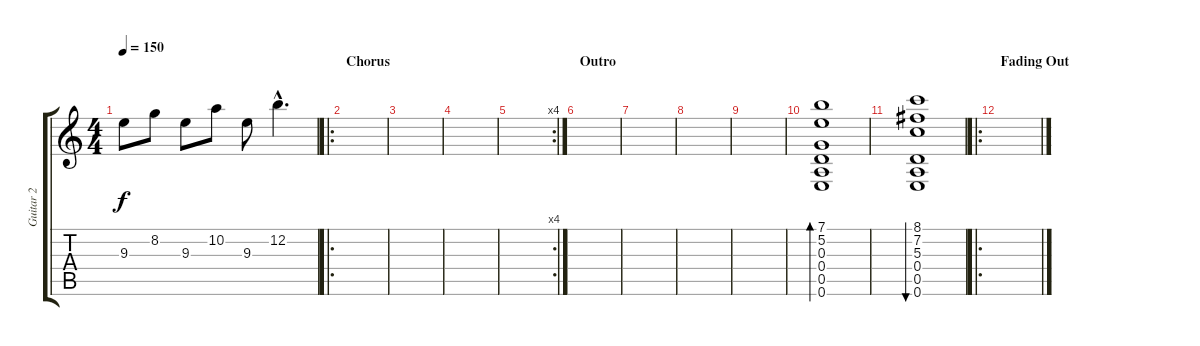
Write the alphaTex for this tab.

\track ("Guitar 2" "Guitar 2") {instrument distortionguitar}
\staff {score tabs}
\tuning (E4 B3 G3 D3 A2 E2) {hide}
\ts (4 4)
\tempo 150
\clef g2
\ks c
9.3.8{dy f} 8.2.8 9.3.8 10.2.8 9.3.8 12.2{hac}.4{d} |
\ro
\section ("" "Chorus")
|
|
|
\rc 4
|
\section ("" "Outro")
|
|
|
|
(7.1 5.2 0.3 0.4 0.5 0.6).1{bd 480 instrument acousticguitarsteel} |
(8.1 7.2 5.3 0.4 0.5 0.6).1{bu 480} |
\ro
\section ("" "Fading Out")
